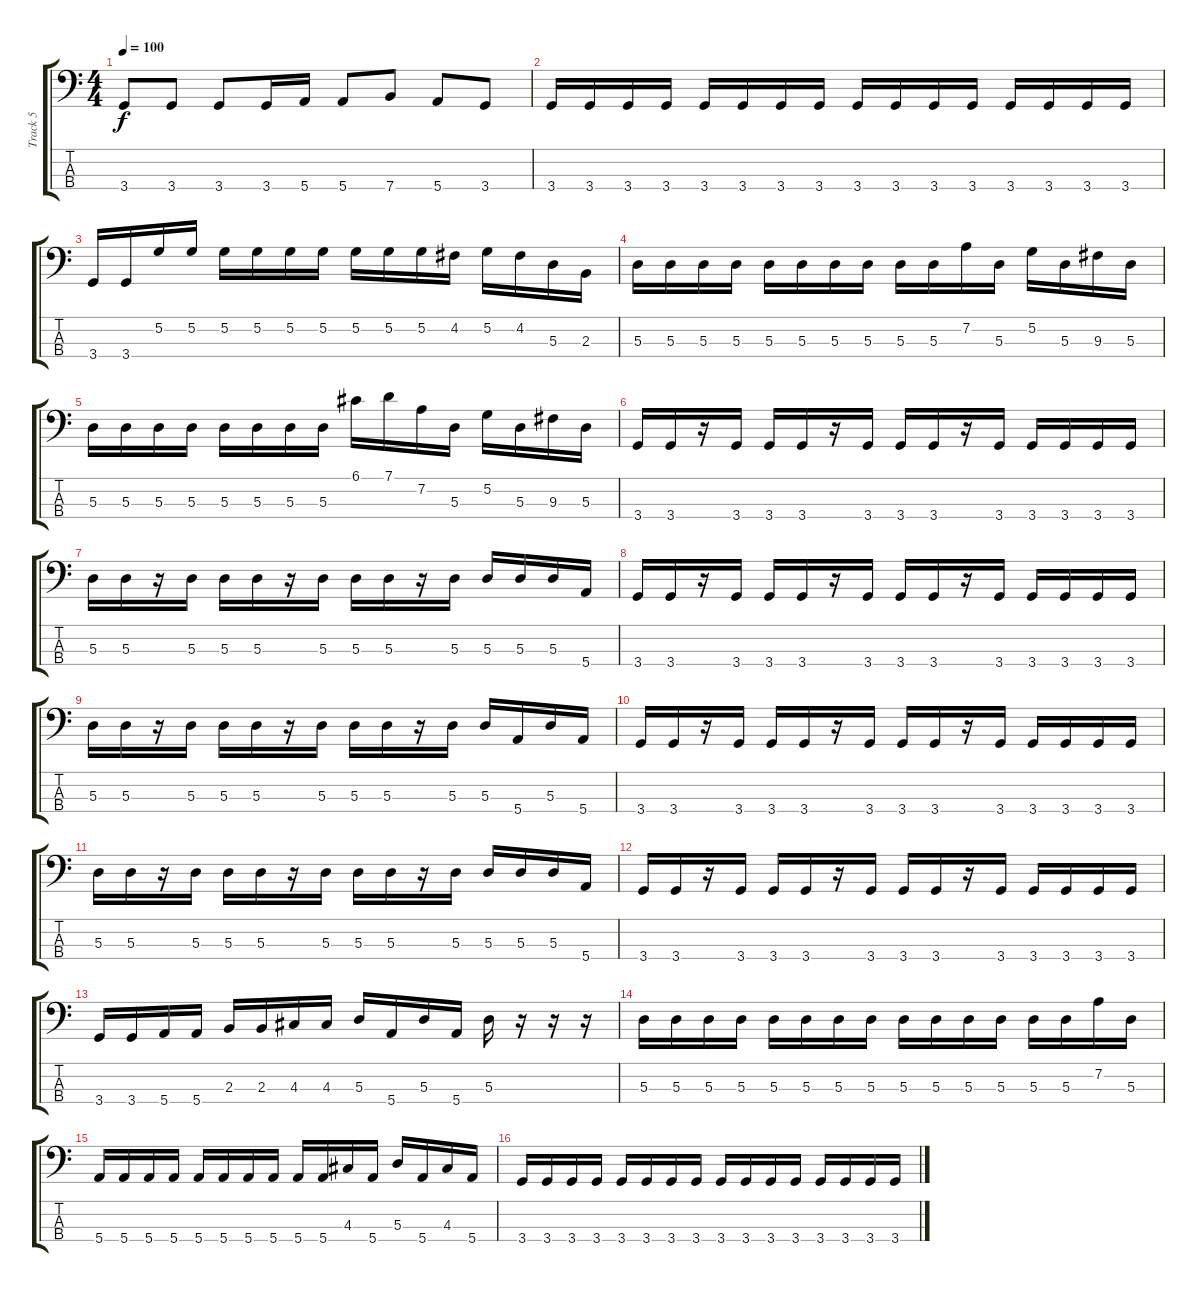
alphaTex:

\track ("Track 5" "Track 5") {instrument electricbassfinger}
\staff {score tabs}
\tuning (G2 D2 A1 E1) {hide}
\ts (4 4)
\tempo 100
\clef f4
\ks c
3.4.8{dy f} 3.4.8 3.4.8 3.4.16 5.4.16 5.4.8 7.4.8 5.4.8 3.4.8 |
3.4.16 3.4.16 3.4.16 3.4.16 3.4.16 3.4.16 3.4.16 3.4.16 3.4.16 3.4.16 3.4.16 3.4.16 3.4.16 3.4.16 3.4.16 3.4.16 |
3.4.16 3.4.16 5.2.16 5.2.16 5.2.16 5.2.16 5.2.16 5.2.16 5.2.16 5.2.16 5.2.16 4.2.16 5.2.16 4.2.16 5.3.16 2.3.16 |
5.3.16 5.3.16 5.3.16 5.3.16 5.3.16 5.3.16 5.3.16 5.3.16 5.3.16 5.3.16 7.2.16 5.3.16 5.2.16 5.3.16 9.3.16 5.3.16 |
5.3.16 5.3.16 5.3.16 5.3.16 5.3.16 5.3.16 5.3.16 5.3.16 6.1.16 7.1.16 7.2.16 5.3.16 5.2.16 5.3.16 9.3.16 5.3.16 |
3.4.16 3.4.16 r.16 3.4.16 3.4.16 3.4.16 r.16 3.4.16 3.4.16 3.4.16 r.16 3.4.16 3.4.16 3.4.16 3.4.16 3.4.16 |
5.3.16 5.3.16 r.16 5.3.16 5.3.16 5.3.16 r.16 5.3.16 5.3.16 5.3.16 r.16 5.3.16 5.3.16 5.3.16 5.3.16 5.4.16 |
3.4.16 3.4.16 r.16 3.4.16 3.4.16 3.4.16 r.16 3.4.16 3.4.16 3.4.16 r.16 3.4.16 3.4.16 3.4.16 3.4.16 3.4.16 |
5.3.16 5.3.16 r.16 5.3.16 5.3.16 5.3.16 r.16 5.3.16 5.3.16 5.3.16 r.16 5.3.16 5.3.16 5.4.16 5.3.16 5.4.16 |
3.4.16 3.4.16 r.16 3.4.16 3.4.16 3.4.16 r.16 3.4.16 3.4.16 3.4.16 r.16 3.4.16 3.4.16 3.4.16 3.4.16 3.4.16 |
5.3.16 5.3.16 r.16 5.3.16 5.3.16 5.3.16 r.16 5.3.16 5.3.16 5.3.16 r.16 5.3.16 5.3.16 5.3.16 5.3.16 5.4.16 |
3.4.16 3.4.16 r.16 3.4.16 3.4.16 3.4.16 r.16 3.4.16 3.4.16 3.4.16 r.16 3.4.16 3.4.16 3.4.16 3.4.16 3.4.16 |
3.4.16 3.4.16 5.4.16 5.4.16 2.3.16 2.3.16 4.3.16 4.3.16 5.3.16 5.4.16 5.3.16 5.4.16 5.3.16 r.16 r.16 r.16 |
5.3.16 5.3.16 5.3.16 5.3.16 5.3.16 5.3.16 5.3.16 5.3.16 5.3.16 5.3.16 5.3.16 5.3.16 5.3.16 5.3.16 7.2.16 5.3.16 |
5.4.16 5.4.16 5.4.16 5.4.16 5.4.16 5.4.16 5.4.16 5.4.16 5.4.16 5.4.16 4.3.16 5.4.16 5.3.16 5.4.16 4.3.16 5.4.16 |
3.4.16 3.4.16 3.4.16 3.4.16 3.4.16 3.4.16 3.4.16 3.4.16 3.4.16 3.4.16 3.4.16 3.4.16 3.4.16 3.4.16 3.4.16 3.4.16
